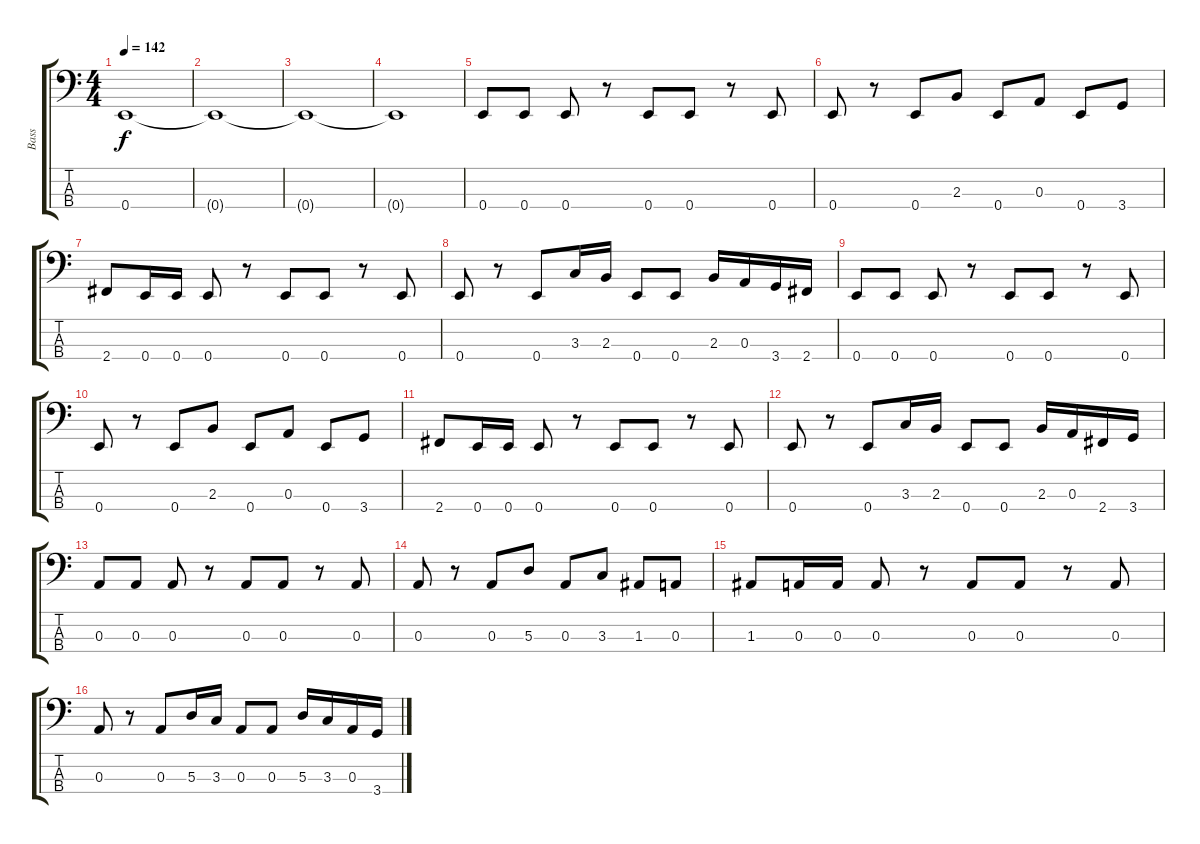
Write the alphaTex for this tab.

\track ("Bass" "Bass") {instrument electricbassfinger}
\staff {score tabs}
\tuning (G2 D2 A1 E1) {hide}
\ts (4 4)
\tempo 142
\clef f4
\ks c
0.4.1{dy f} |
0.4{t}.1 |
0.4{t}.1 |
0.4{t}.1 |
0.4.8 0.4.8 0.4.8 r.8 0.4.8 0.4.8 r.8 0.4.8 |
0.4.8 r.8 0.4.8 2.3.8 0.4.8 0.3.8 0.4.8 3.4.8 |
2.4.8 0.4.16 0.4.16 0.4.8 r.8 0.4.8 0.4.8 r.8 0.4.8 |
0.4.8 r.8 0.4.8 3.3.16 2.3.16 0.4.8 0.4.8 2.3.16 0.3.16 3.4.16 2.4.16 |
0.4.8 0.4.8 0.4.8 r.8 0.4.8 0.4.8 r.8 0.4.8 |
0.4.8 r.8 0.4.8 2.3.8 0.4.8 0.3.8 0.4.8 3.4.8 |
2.4.8 0.4.16 0.4.16 0.4.8 r.8 0.4.8 0.4.8 r.8 0.4.8 |
0.4.8 r.8 0.4.8 3.3.16 2.3.16 0.4.8 0.4.8 2.3.16 0.3.16 2.4.16 3.4.16 |
0.3.8 0.3.8 0.3.8 r.8 0.3.8 0.3.8 r.8 0.3.8 |
0.3.8 r.8 0.3.8 5.3.8 0.3.8 3.3.8 1.3.8 0.3.8 |
1.3.8 0.3.16 0.3.16 0.3.8 r.8 0.3.8 0.3.8 r.8 0.3.8 |
0.3.8 r.8 0.3.8 5.3.16 3.3.16 0.3.8 0.3.8 5.3.16 3.3.16 0.3.16 3.4.16
